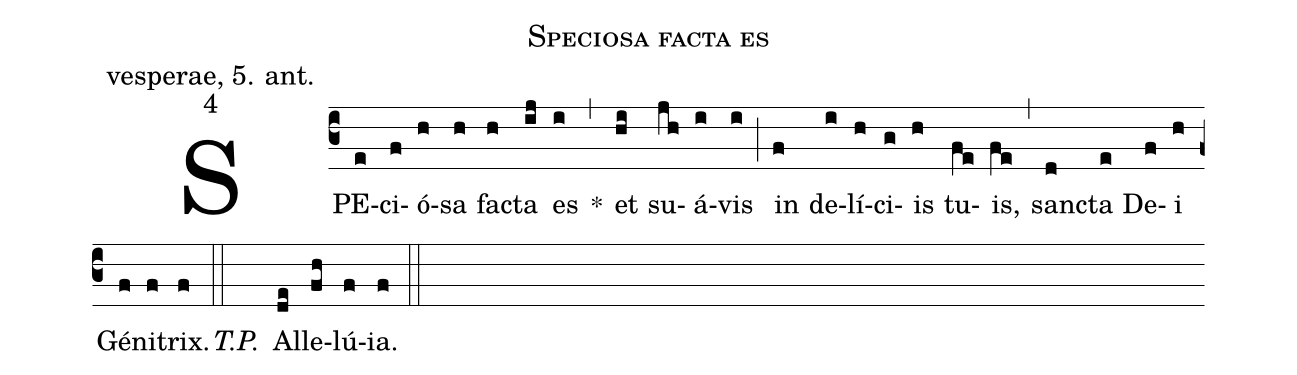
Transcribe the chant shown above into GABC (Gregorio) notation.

name: Speciosa facta es;
office-part: vesperae, 5. ant.;
mode: 4;
%%
% IV.A*

(c3)
SPE(e)ci(f)ó(h)sa(h) fac(h)ta(ij) es(i) *(,)
et(hi) su(jh)á(i)vis(i) (;)
in(f) de(i)lí(h)ci(g)is(h) tu(fe)is,(fe) (,)
sanc(d)ta(e) De(f)i(h) Gé(f)ni(f)trix.(f) (::)

<i>T.P.</i>() Al(de)le(fh)lú(f)ia.(f) (::)
